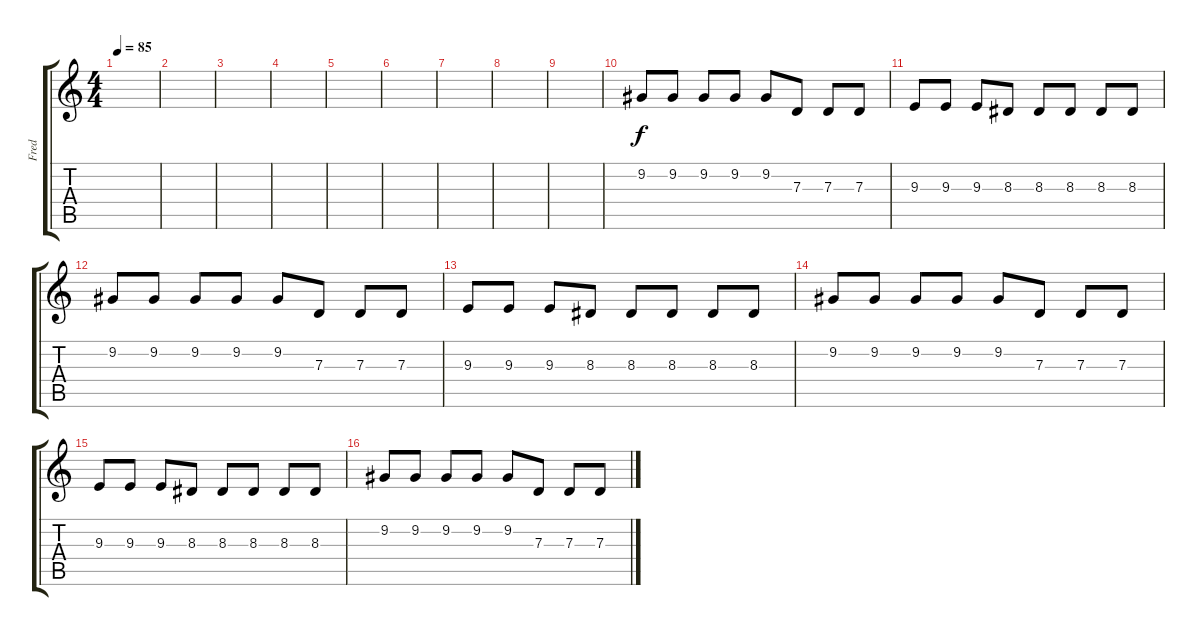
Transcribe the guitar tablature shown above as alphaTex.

\track ("Fred" "Fred") {instrument electricpiano1}
\staff {score tabs}
\tuning (E4 B3 G3 D3 A2 E2) {hide}
\ts (4 4)
\tempo 85
\clef g2
\ks c
|
|
|
|
|
|
|
|
|
9.2.8 9.2.8 9.2.8 9.2.8 9.2.8 7.3.8 7.3.8 7.3.8 |
9.3.8 9.3.8 9.3.8 8.3.8 8.3.8 8.3.8 8.3.8 8.3.8 |
9.2.8 9.2.8 9.2.8 9.2.8 9.2.8 7.3.8 7.3.8 7.3.8 |
9.3.8 9.3.8 9.3.8 8.3.8 8.3.8 8.3.8 8.3.8 8.3.8 |
9.2.8 9.2.8 9.2.8 9.2.8 9.2.8 7.3.8 7.3.8 7.3.8 |
9.3.8 9.3.8 9.3.8 8.3.8 8.3.8 8.3.8 8.3.8 8.3.8 |
9.2.8 9.2.8 9.2.8 9.2.8 9.2.8 7.3.8 7.3.8 7.3.8
